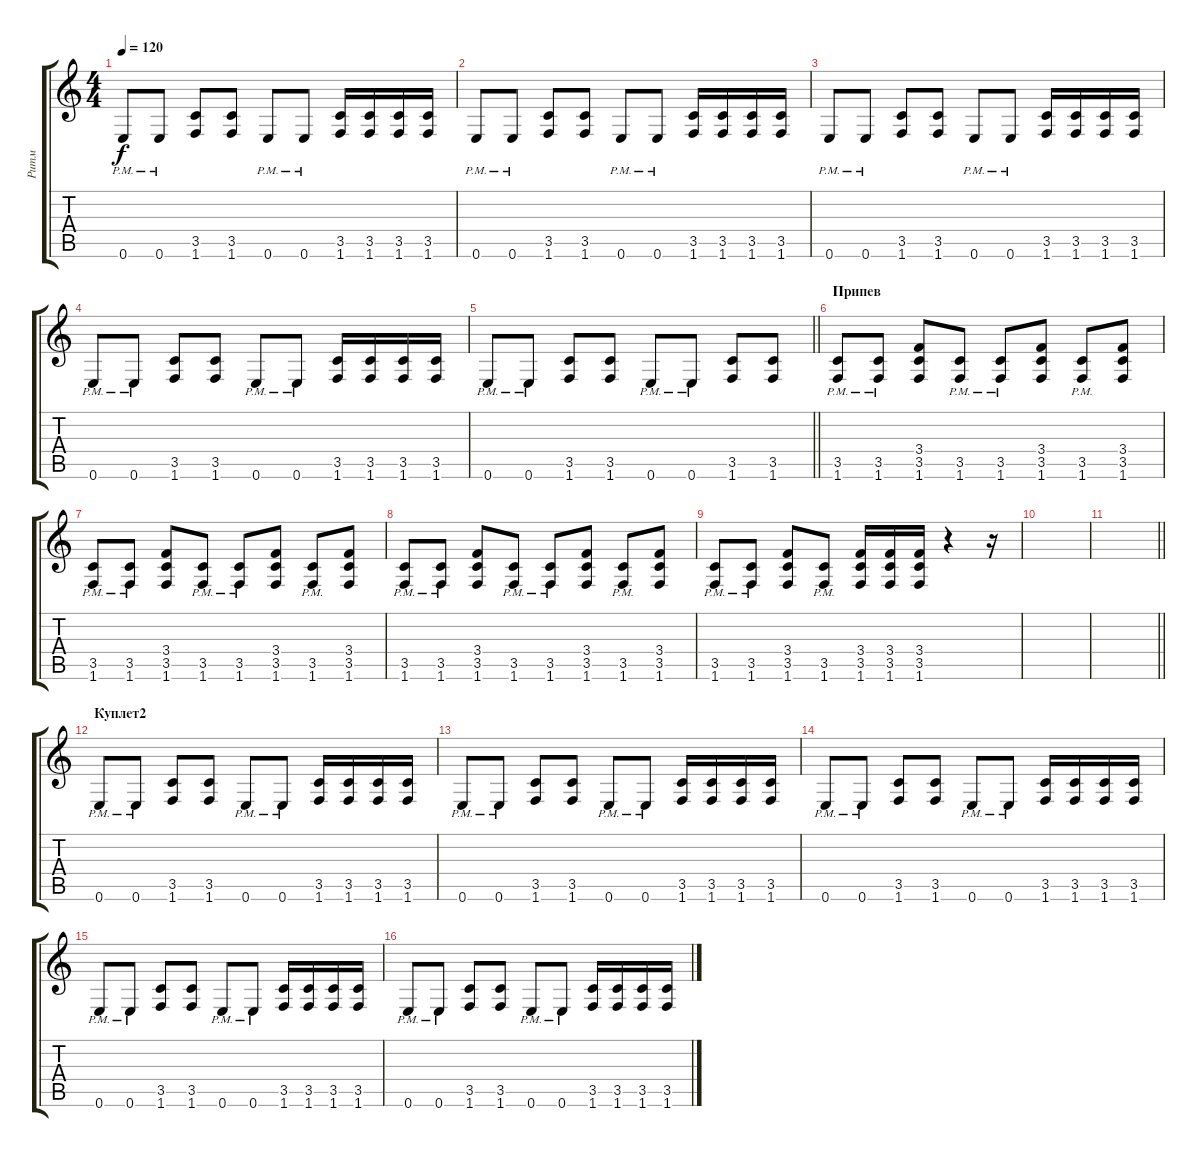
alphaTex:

\track ("Ритм" "Ритм") {instrument distortionguitar}
\staff {score tabs}
\tuning (E4 B3 G3 D3 A2 E2) {hide}
\ts (4 4)
\tempo 120
\clef g2
\ks c
0.6{pm}.8{dy f} 0.6{pm}.8 (3.5 1.6).8 (3.5 1.6).8 0.6{pm}.8 0.6{pm}.8 (3.5 1.6).16 (3.5 1.6).16 (3.5 1.6).16 (3.5 1.6).16 |
0.6{pm}.8 0.6{pm}.8 (3.5 1.6).8 (3.5 1.6).8 0.6{pm}.8 0.6{pm}.8 (3.5 1.6).16 (3.5 1.6).16 (3.5 1.6).16 (3.5 1.6).16 |
0.6{pm}.8 0.6{pm}.8 (3.5 1.6).8 (3.5 1.6).8 0.6{pm}.8 0.6{pm}.8 (3.5 1.6).16 (3.5 1.6).16 (3.5 1.6).16 (3.5 1.6).16 |
0.6{pm}.8 0.6{pm}.8 (3.5 1.6).8 (3.5 1.6).8 0.6{pm}.8 0.6{pm}.8 (3.5 1.6).16 (3.5 1.6).16 (3.5 1.6).16 (3.5 1.6).16 |
\barLineRight lightlight
0.6{pm}.8 0.6{pm}.8 (3.5 1.6).8 (3.5 1.6).8 0.6{pm}.8 0.6{pm}.8 (3.5 1.6).8 (3.5 1.6).8 |
\section ("" "Припев")
(3.5{pm} 1.6{pm}).8 (3.5{pm} 1.6{pm}).8 (3.4 3.5 1.6).8 (3.5{pm} 1.6{pm}).8 (3.5{pm} 1.6{pm}).8 (3.4 3.5 1.6).8 (3.5{pm} 1.6{pm}).8 (3.4 3.5 1.6).8 |
(3.5{pm} 1.6{pm}).8 (3.5{pm} 1.6{pm}).8 (3.4 3.5 1.6).8 (3.5{pm} 1.6{pm}).8 (3.5{pm} 1.6{pm}).8 (3.4 3.5 1.6).8 (3.5{pm} 1.6{pm}).8 (3.4 3.5 1.6).8 |
(3.5{pm} 1.6{pm}).8 (3.5{pm} 1.6{pm}).8 (3.4 3.5 1.6).8 (3.5{pm} 1.6{pm}).8 (3.5{pm} 1.6{pm}).8 (3.4 3.5 1.6).8 (3.5{pm} 1.6{pm}).8 (3.4 3.5 1.6).8 |
(3.5{pm} 1.6{pm}).8 (3.5{pm} 1.6{pm}).8 (3.4 3.5 1.6).8 (3.5{pm} 1.6{pm}).8 (3.4 3.5 1.6).16 (3.4 3.5 1.6).16 (3.4 3.5 1.6).16 r.4 r.16 |
|
\barLineRight lightlight
|
\section ("" "Куплет2")
0.6{pm}.8 0.6{pm}.8 (3.5 1.6).8 (3.5 1.6).8 0.6{pm}.8 0.6{pm}.8 (3.5 1.6).16 (3.5 1.6).16 (3.5 1.6).16 (3.5 1.6).16 |
0.6{pm}.8 0.6{pm}.8 (3.5 1.6).8 (3.5 1.6).8 0.6{pm}.8 0.6{pm}.8 (3.5 1.6).16 (3.5 1.6).16 (3.5 1.6).16 (3.5 1.6).16 |
0.6{pm}.8 0.6{pm}.8 (3.5 1.6).8 (3.5 1.6).8 0.6{pm}.8 0.6{pm}.8 (3.5 1.6).16 (3.5 1.6).16 (3.5 1.6).16 (3.5 1.6).16 |
0.6{pm}.8 0.6{pm}.8 (3.5 1.6).8 (3.5 1.6).8 0.6{pm}.8 0.6{pm}.8 (3.5 1.6).16 (3.5 1.6).16 (3.5 1.6).16 (3.5 1.6).16 |
0.6{pm}.8 0.6{pm}.8 (3.5 1.6).8 (3.5 1.6).8 0.6{pm}.8 0.6{pm}.8 (3.5 1.6).16 (3.5 1.6).16 (3.5 1.6).16 (3.5 1.6).16
